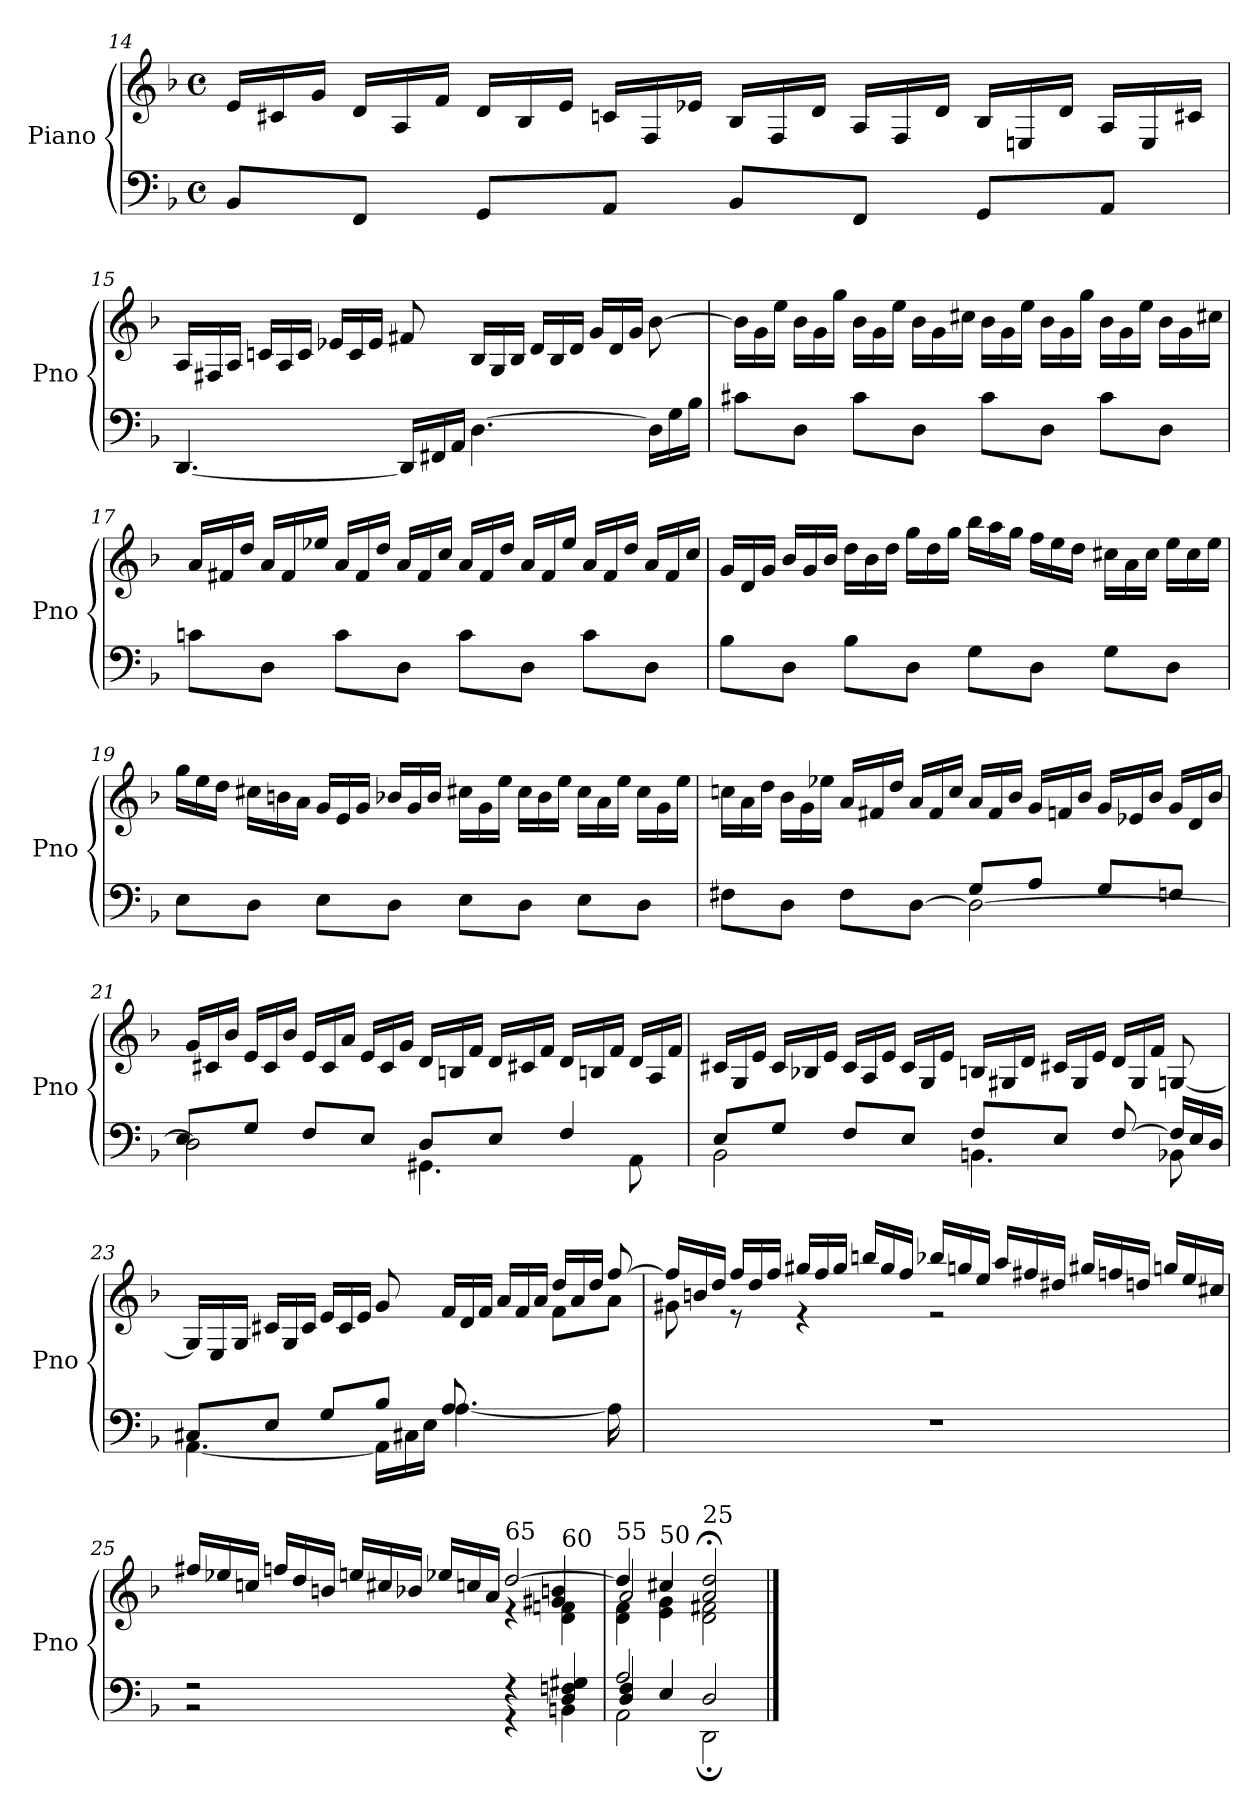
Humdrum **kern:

**kern	**kern
*part1	*part1
*staff2	*staff1
*I"Piano	*
*I'Pno	*
*clefF4	*clefG2
*k[b-]	*k[b-]
*F:	*F:
*M4/4	*M4/4
*met(c)	*met(c)
*	*Xtuplet
=14	=14
8BB-/L	24e/LL
.	24c#X/
.	24g/JJ
8FF/J	24d/LL
.	24A/
.	24f/JJ
8GG/L	24d/LL
.	24B-/
.	24e/JJ
8AA/J	24cn/LL
.	24F/
.	24e-X/JJ
8BB-/L	24B-/LL
.	24F/
.	24d/JJ
8FF/J	24A/LL
.	24F/
.	24d/JJ
8GG/L	24B-/LL
.	24En/
.	24d/JJ
8AA/J	24A/LL
.	24E/
.	24c#X/JJ
!!LO:LB:g=z
=15	=15
[4.DD/	24A/LL
.	24F#X/
.	24A/JJ
.	24cn/LL
.	24A/
.	24c/JJ
.	24e-X/LL
.	24c/
.	24e-/JJ
*Xtuplet	*
24DD/LL]	8f#X/
24FF#X/	.
24AA/JJ	.
[4.D\	24B-/LL
.	24G/
.	24B-/JJ
.	24d/LL
.	24B-/
.	24d/JJ
.	24g/LL
.	24d/
.	24g/JJ
24D\LL]	[8b-\
24G\	.
24B-\JJ	.
=16	=16
8c#X\L	24b-\LL]
.	24g\
.	24ee\JJ
8D\J	24b-\LL
.	24g\
.	24gg\JJ
8c#\L	24b-\LL
.	24g\
.	24ee\JJ
8D\J	24b-\LL
.	24g\
.	24cc#X\JJ
8c#\L	24b-\LL
.	24g\
.	24ee\JJ
8D\J	24b-\LL
.	24g\
.	24gg\JJ
8c#\L	24b-\LL
.	24g\
.	24ee\JJ
8D\J	24b-\LL
.	24g\
.	24cc#X\JJ
!!LO:LB:g=z
=17	=17
8cn\L	24a/LL
.	24f#X/
.	24dd/JJ
8D\J	24a/LL
.	24f#/
.	24ee-X/JJ
8c\L	24a/LL
.	24f#/
.	24dd/JJ
8D\J	24a/LL
.	24f#/
.	24cc/JJ
8c\L	24a/LL
.	24f#/
.	24dd/JJ
8D\J	24a/LL
.	24f#/
.	24ee-/JJ
8c\L	24a/LL
.	24f#/
.	24dd/JJ
8D\J	24a/LL
.	24f#/
.	24cc/JJ
=18	=18
8B-\L	24g/LL
.	24d/
.	24g/JJ
8D\J	24b-/LL
.	24g/
.	24b-/JJ
8B-\L	24dd\LL
.	24b-\
.	24dd\JJ
8D\J	24gg\LL
.	24dd\
.	24gg\JJ
8G\L	24bb-\LL
.	24aa\
.	24gg\JJ
8D\J	24ff\LL
.	24ee\
.	24dd\JJ
8G\L	24cc#X\LL
.	24a\
.	24cc#\JJ
8D\J	24ee\LL
.	24cc#\
.	24ee\JJ
!!LO:LB:g=z
=19	=19
8E\L	24gg\LL
.	24ee\
.	24dd\JJ
8D\J	24cc#X\LL
.	24bn\
.	24a\JJ
8E\L	24g/LL
.	24e/
.	24g/JJ
8D\J	24b-X/LL
.	24g/
.	24b-/JJ
8E\L	24cc#X\LL
.	24g\
.	24ee\JJ
8D\J	24cc#\LL
.	24b-\
.	24ee\JJ
8E\L	24cc#\LL
.	24a\
.	24ee\JJ
8D\J	24cc#\LL
.	24g\
.	24ee\JJ
=20	=20
*^	*
8F#X\L	2ryy	24ccn\LL
.	.	24a\
.	.	24dd\JJ
8D\J	.	24b-\LL
.	.	24g\
.	.	24ee-X\JJ
8F#\L	.	24a/LL
.	.	24f#X/
.	.	24dd/JJ
[8D\J	.	24a/LL
.	.	24f#/
.	.	24cc/JJ
2D\_	8G/L	24a/LL
.	.	24f#/
.	.	24b-/JJ
.	8A/J	24g/LL
.	.	24fn/
.	.	24b-/JJ
.	8G/L	24g/LL
.	.	24e-X/
.	.	24b-/JJ
.	8Fn/J	24g/LL
.	.	24d/
.	.	24b-/JJ
!!LO:PB:g=z
=21	=21	=21
2D\]	8E/L	24g/LL
.	.	24c#X/
.	.	24b-/JJ
.	8G/J	24e/LL
.	.	24c#/
.	.	24b-/JJ
.	8F/L	24e/LL
.	.	24c#/
.	.	24a/JJ
.	8E/J	24e/LL
.	.	24c#/
.	.	24g/JJ
4.GG#X\	8D/L	24d/LL
.	.	24Bn/
.	.	24f/JJ
.	8E/J	24d/LL
.	.	24c#X/
.	.	24f/JJ
.	4F/	24d/LL
.	.	24Bn/
.	.	24f/JJ
8AA\	.	24d/LL
.	.	24A/
.	.	24f/JJ
=22	=22	=22
8E/L	2BB-\	24c#X/LL
.	.	24G/
.	.	24e/JJ
8G/J	.	24c#/LL
.	.	24B-X/
.	.	24e/JJ
8F/L	.	24c#/LL
.	.	24A/
.	.	24e/JJ
8E/J	.	24c#/LL
.	.	24G/
.	.	24e/JJ
8F/L	4.BBn\	24Bn/LL
.	.	24G#X/
.	.	24d/JJ
8E/J	.	24c#X/LL
.	.	24G#/
.	.	24e/JJ
[8F/	.	24d/LL
.	.	24G#/
.	.	24f/JJ
24F/LL]	8BB-X\	[8Gn/
24E/	.	.
24D/JJ	.	.
!!LO:LB:g=z
=23	=23	=23
*	*	*^
*	*	*	*^
8C#X/L	[4.AA\	24G/LL]	8ryy	12%11ryy
.	.	24E/	.	.
.	.	24G/JJ	.	.
8E/J	.	24c#X/LL	24ryy@	.
.	.	24G/	24ryy@	.
.	.	24c#/JJ	24ryy@	.
8G/L	.	24e/LL	24ryy@	.
.	.	24c#/	24ryy@	.
.	.	24e/JJ	24ryy@	.
8B-/J	24AA\LL]	8g/	24ryy@	.
.	24C#X\	.	24ryy@	.
.	24E\JJ	.	24ryy@	.
8A/L	[4.A\	24f/LL	24ryy@	.
.	.	24d/	24ryy@	.
.	.	24f/JJ	24ryy@	.
12ryy	.	24a/LL	8d\J	.
.	.	24f/	.	.
24%7ryy	.	24a/JJ	.	.
.	.	24dd/LL	8f\L	.
.	.	24a/	.	.
.	.	24dd/JJ	.	.
.	24A\LL]	[8ff/	8a\J	.
.	12ryy	.	.	24d\
.	.	.	.	24f\JJ
*v	*v	*	*	*
*	*	*v	*v
=24	=24	=24
1r	24ff/LL]	8g#X\
.	24bn/	.
.	24dd/JJ	.
.	24ff/LL	8re
.	24dd/	.
.	24ff/JJ	.
.	24gg#X/LL	4re
.	24ff/	.
.	24gg#/JJ	.
.	24bbn/LL	.
.	24gg#/	.
.	24ff/JJ	.
.	24bb-X/LL	2re
.	24ggn/	.
.	24ee/JJ	.
.	24aa/LL	.
.	24ff#X/	.
.	24dd#X/JJ	.
.	24gg#X/LL	.
.	24ffn/	.
.	24ddn/JJ	.
.	24ggn/LL	.
.	24ee/	.
.	24cc#X/JJ	.
!!LO:LB:g=z
=25	=25	=25
*^	*	*^
2rF	2rBB	24ff#X/LL	2ryy	2.ryy
.	.	24ee-X/	.	.
.	.	24ccn/JJ	.	.
.	.	24ffn/LL	.	.
.	.	24dd/	.	.
.	.	24bn/JJ	.	.
.	.	24een/LL	.	.
.	.	24cc#X/	.	.
.	.	24b-X/JJ	.	.
.	.	24ee-X/LL	.	.
.	.	24ccn/	.	.
.	.	24a/JJ	.	.
!	!	!LO:TX:a:t=65	!	!
4rF	4rGG	[2dd/	4re	.
!	!	!	!LO:TX:a:t=60	!
4D/ 4Fn/ 4G#X/	4BBn\	.	4d\ 4fn\	4g#X/ 4bn/
=26	=26	=26	=26	=26
*	*^	*	*	*
!	!	!	!LO:TX:a:t=55	!	!
2A/	2AA\	4D/ 4F/	4dd/]	4d\ 4f\	2a/
!	!	!	!LO:TX:a:t=50	!	!
.	.	4E/	4cc#X/	4e\ 4g\	.
!	!	!	!LO:TX:a:t=25	!	!
2D/	2DD;\	2ryy	2a/;< 2dd/;<	2d\ 2f#X\	2ryy
*v	*v	*v	*	*	*
*	*v	*v	*v
==	==
*-	*-
